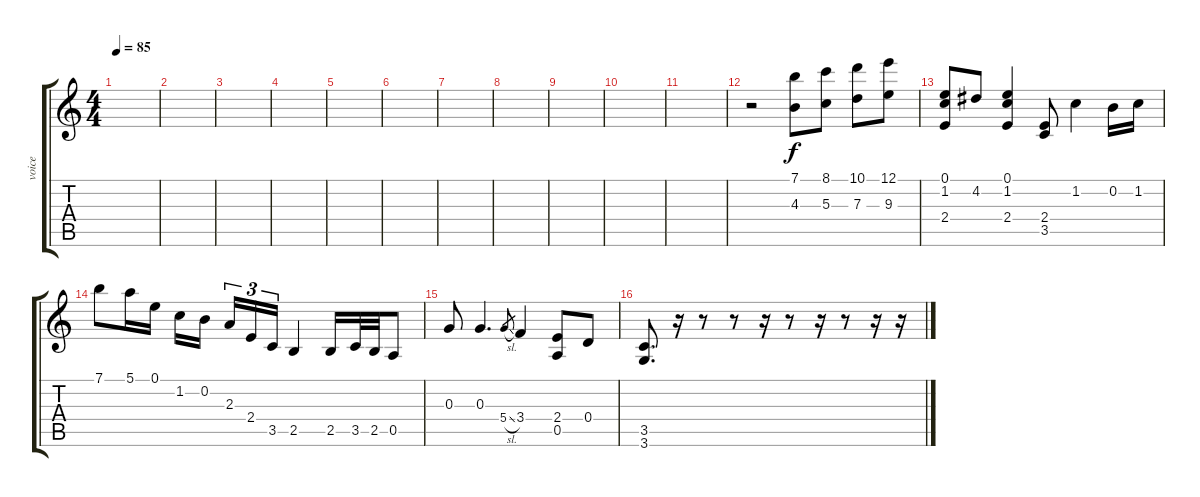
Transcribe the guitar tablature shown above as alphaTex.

\track ("voice" "voice") {instrument electricguitarjazz}
\staff {score tabs}
\tuning (E4 B3 G3 D3 A2 E2) {hide}
\ts (4 4)
\tempo 85
\clef g2
\ks c
|
|
|
|
|
|
|
|
|
|
|
r.2 (7.1 4.3).8 (8.1 5.3).8 (10.1 7.3).8 (12.1 9.3).8 |
(0.1 1.2 2.4).8 4.2.8 (0.1 1.2 2.4).4 (2.4 3.5).8 1.2.4 0.2.16 1.2.16 |
7.1.8 5.1.16 0.1.16 1.2.16 0.2.16{beam splitsecondary} 2.3.16{tu (3 2)} 2.4.16{tu (3 2)} 3.5.16{tu (3 2)} 2.5.4 2.5.16 3.5.32 2.5.32 0.5.8 |
0.3.8 0.3.4{d} 5.4{sl}.8{gr} 3.4.4 (2.4 0.5).8 0.4.8 |
(3.5 3.6).8{d} r.16 r.8 r.8 r.16 r.8 r.16 r.8 r.16 r.16
